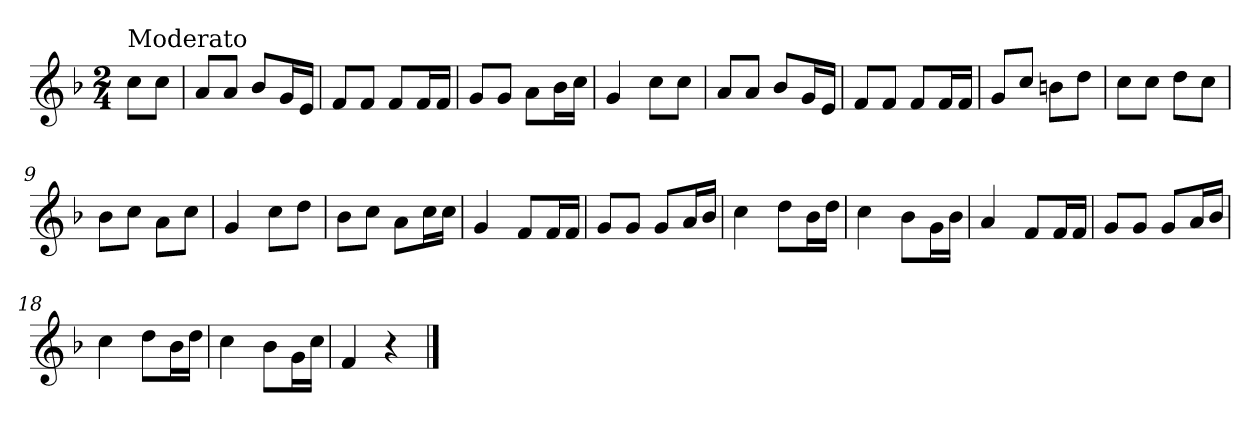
**kern
*part1
*staff1
*clefG2
*k[b-]
*F:
*M2/4
=
!LO:TX:a:t=Moderato
8cc\L
8cc\J
=1
8a/L
8a/J
8b-/L
16g/L
16e/JJ
=2
8f/L
8f/J
8f/L
16f/L
16f/JJ
=3
8g/L
8g/J
8a\L
16b-\L
16cc\JJ
=4
4g/
8cc\L
8cc\J
=5
8a/L
8a/J
8b-/L
16g/L
16e/JJ
!!LO:LB:g=z
=6
8f/L
8f/J
8f/L
16f/L
16f/JJ
=7
8g/L
8cc/J
8bn\L
8dd\J
=8
8cc\L
8cc\J
8dd\L
8cc\J
=9
8b-\L
8cc\J
8a\L
8cc\J
=10
4g/
8cc\L
8dd\J
=11
8b-\L
8cc\J
8a\L
16cc\L
16cc\JJ
=12
4g/
8f/L
16f/L
16f/JJ
=13
8g/L
8g/J
8g/L
16a/L
16b-/JJ
!!LO:LB:g=z
=14
4cc\
8dd\L
16b-\L
16dd\JJ
=15
4cc\
8b-\L
16g\L
16b-\JJ
=16
4a/
8f/L
16f/L
16f/JJ
=17
8g/L
8g/J
8g/L
16a/L
16b-/JJ
=18
4cc\
8dd\L
16b-\L
16dd\JJ
=19
4cc\
8b-\L
16g\L
16cc\JJ
=20
4f/
4r
==
*-
